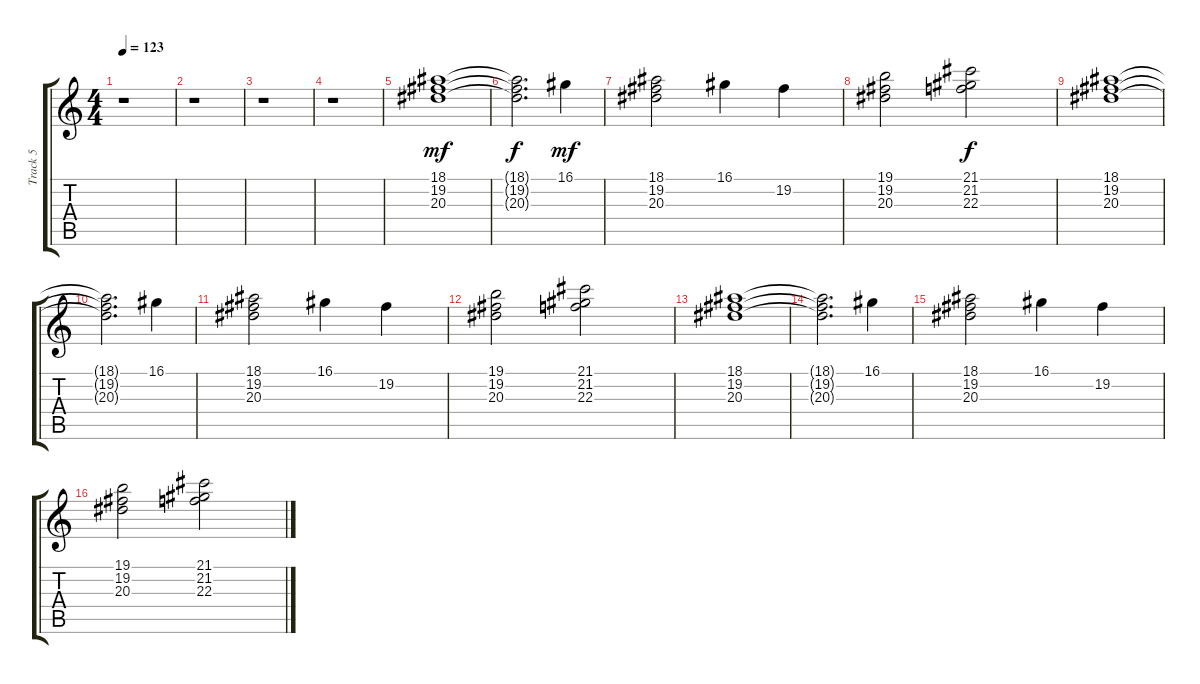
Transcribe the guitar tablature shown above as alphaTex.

\track ("Track 5" "Track 5") {instrument flute}
\staff {score tabs}
\tuning (E4 B3 G3 D3 A2 E2) {hide}
\ts (4 4)
\tempo 123
\clef g2
\ks c
r.1{dy mf} |
r.1 |
r.1 |
r.1 |
(18.1 19.2 20.3).1 |
(18.1{t} 19.2{t} 20.3{t}).2{d dy f} 16.1.4{dy mf} |
(18.1 19.2 20.3).2 16.1.4 19.2.4 |
(19.1 19.2 20.3).2 (21.1 21.2 22.3).2{dy f} |
(18.1 19.2 20.3).1 |
(18.1{t} 19.2{t} 20.3{t}).2{d} 16.1.4 |
(18.1 19.2 20.3).2 16.1.4 19.2.4 |
(19.1 19.2 20.3).2 (21.1 21.2 22.3).2 |
(18.1 19.2 20.3).1 |
(18.1{t} 19.2{t} 20.3{t}).2{d} 16.1.4 |
(18.1 19.2 20.3).2 16.1.4 19.2.4 |
(19.1 19.2 20.3).2 (21.1 21.2 22.3).2
